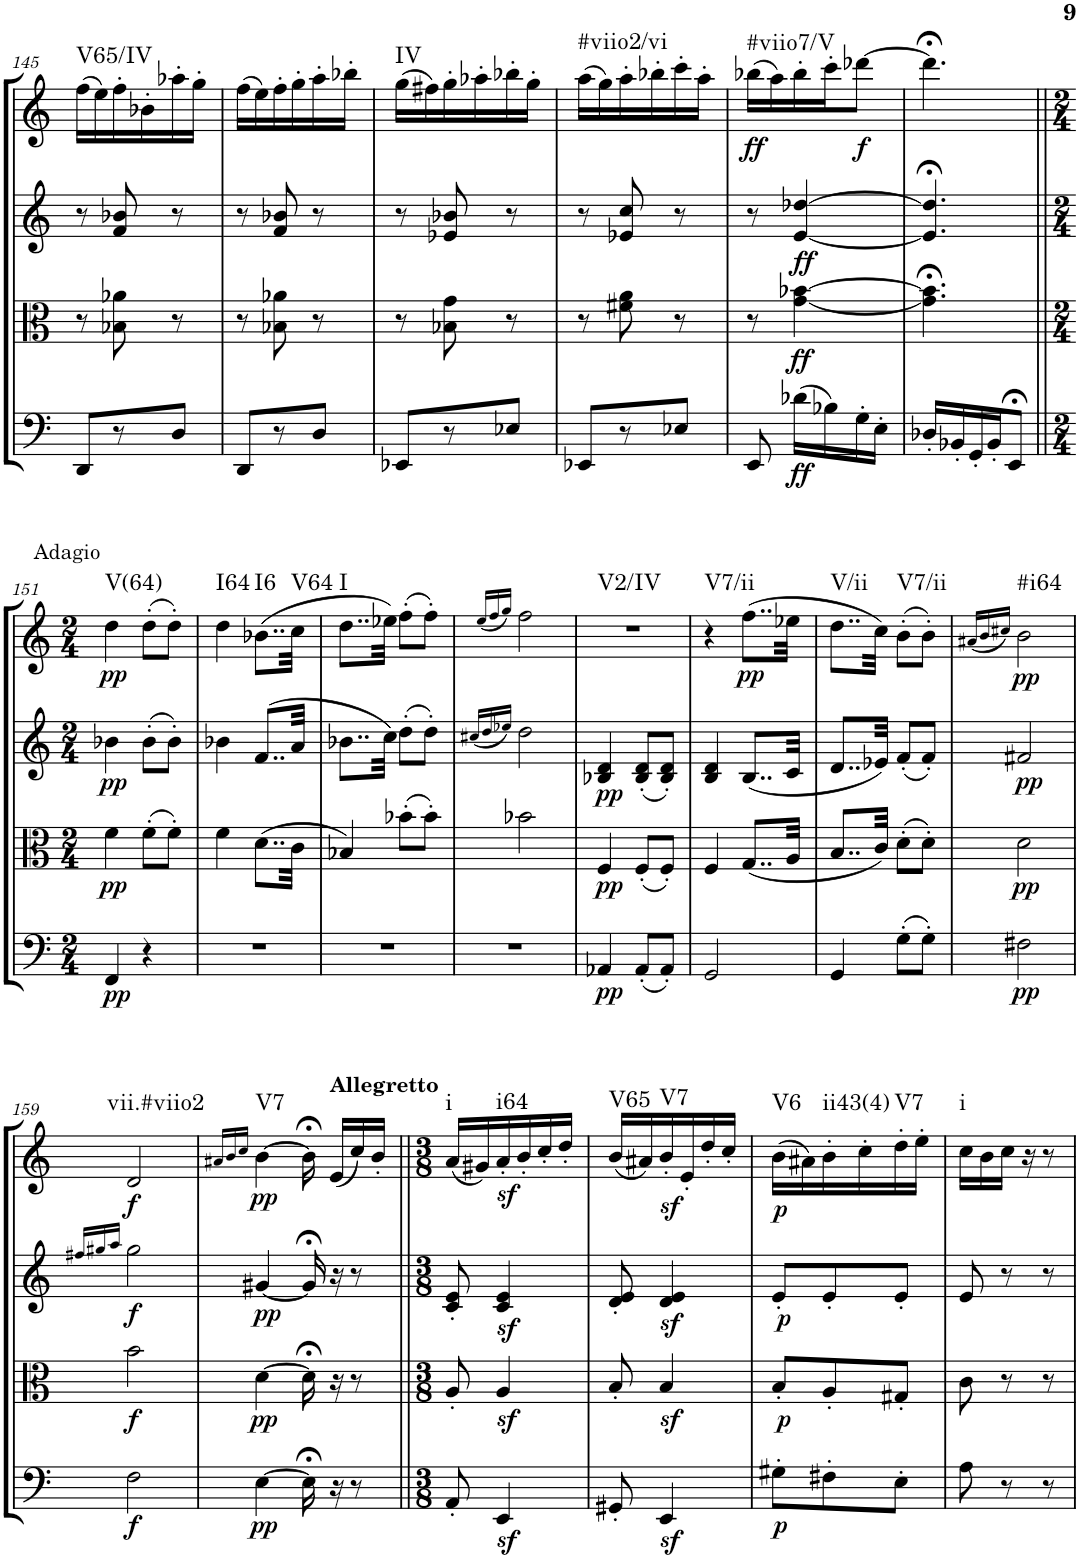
**kern	**dynam	**kern	**dynam	**kern	**dynam	**kern	**dynam	**harte
*part4	*part4	*part3	*part3	*part2	*part2	*part1	*part1	*part1
*staff4	*staff4	*staff3	*staff3	*staff2	*staff2	*staff1	*staff1	*
*I"Violoncello	*	*I"Viola	*	*I"Violin II	*	*I"Violin I	*	*
*I'Vc	*	*I'Vla	*	*I'Vln	*	*I'Vln	*	*
!!LO:PB:g=z
*clefF4	*	*clefC3	*	*clefG2	*	*clefG2	*	*
*k[]	*	*k[]	*	*k[]	*	*k[]	*	*
*M3/8	*	*M3/8	*	*M3/8	*	*M3/8	*	*
=145	=145	=145	=145	=145	=145	=145	=145	=145
!	!	!	!	!	!	!	!	!LO:H:kt=V65/IV
8DD/L	.	8r	.	8r	.	(16ff\LL	.	N
.	.	.	.	.	.	16ee\)	.	.
8r	.	8B-X\ 8a-X\	.	8f/ 8b-X/	.	16ff'\	.	.
.	.	.	.	.	.	16b-X'\	.	.
8D/J	.	8r	.	8r	.	16aa-X'\	.	.
.	.	.	.	.	.	16gg'\JJ	.	.
=146	=146	=146	=146	=146	=146	=146	=146	=146
8DD/L	.	8r	.	8r	.	(16ff\LL	.	.
.	.	.	.	.	.	16ee\)	.	.
8r	.	8B-X\ 8a-X\	.	8f/ 8b-X/	.	16ff'\	.	.
.	.	.	.	.	.	16gg'\	.	.
8D/J	.	8r	.	8r	.	16aa'\	.	.
.	.	.	.	.	.	16bb-X'\JJ	.	.
=147	=147	=147	=147	=147	=147	=147	=147	=147
!	!	!	!	!	!	!	!	!LO:H:kt=IV
8EE-X/L	.	8r	.	8r	.	(16gg\LL	.	N
.	.	.	.	.	.	16ff#X\)	.	.
8r	.	8B-X\ 8g\	.	8e-X/ 8b-X/	.	16gg'\	.	.
.	.	.	.	.	.	16aa-X'\	.	.
8E-X/J	.	8r	.	8r	.	16bb-X'\	.	.
.	.	.	.	.	.	16gg'\JJ	.	.
=148	=148	=148	=148	=148	=148	=148	=148	=148
!	!	!	!	!	!	!	!	!LO:H:kt=#viio2/vi
8EE-X/L	.	8r	.	8r	.	(16aa\LL	.	N
.	.	.	.	.	.	16gg\)	.	.
8r	.	8f#X\ 8a\	.	8e-X/ 8cc/	.	16aa'\	.	.
.	.	.	.	.	.	16bb-X'\	.	.
8E-X/J	.	8r	.	8r	.	16ccc'\	.	.
.	.	.	.	.	.	16aa'\JJ	.	.
=149	=149	=149	=149	=149	=149	=149	=149	=149
!	!	!	!	!	!	!	!LO:DY:b	!LO:H:kt=#viio7/V
8EE/	.	8r	.	8r	.	(16bb-X\LL	ff	N
.	.	.	.	.	.	16aa\)	.	.
!	!LO:DY:b	!	!LO:DY:b	!	!LO:DY:b	!	!	!
(16d-X\LL	ff	[4g\ [4b-X\	ff	[4e/ [4dd-X/	ff	16bb-'\	.	.
16B-X\)	.	.	.	.	.	16ccc'\J	.	.
!	!	!	!	!	!	!	!LO:DY:b	!
16G'\	.	.	.	.	.	[8ddd-X\J	f	.
16E'\JJ	.	.	.	.	.	.	.	.
=150	=150	=150	=150	=150	=150	=150	=150	=150
16D-X'/LL	.	4.g\];< 4.b-\];<	.	4.e/];< 4.dd-/];<	.	4.ddd-;<\]	.	.
16BB-X'/	.	.	.	.	.	.	.	.
16GG'/	.	.	.	.	.	.	.	.
16BB-'/J	.	.	.	.	.	.	.	.
8EE;</J	.	.	.	.	.	.	.	.
!!LO:LB:g=z
=151||	=151||	=151||	=151||	=151||	=151||	=151||	=151||	=151||
*M2/4	*	*M2/4	*	*M2/4	*	*M2/4	*	*
!	!	!	!	!	!	!LO:TX:a:t=Adagio	!	!
!	!LO:DY:b	!	!LO:DY:b	!	!LO:DY:b	!	!LO:DY:b	!LO:H:kt=V(64)
4FF/	pp	4f\	pp	4b-X\	pp	4dd\	pp	N
4r	.	(8f'\L	.	(8b-'\L	.	(8dd'\L	.	.
.	.	8f'\J)	.	8b-'\J)	.	8dd'\J)	.	.
=152	=152	=152	=152	=152	=152	=152	=152	=152
!	!	!	!	!	!	!	!	!LO:H:kt=I64
2r	.	4f\	.	4b-X\	.	4dd\	.	N
!	!	!	!	!	!	!	!	!LO:H:kt=I6
.	.	(8..d\L	.	(8..f/L	.	(8..b-X\L	.	N
!	!	!	!	!	!	!	!	!LO:H:kt=V64
.	.	32c\Jkk	.	32a/Jkk	.	32cc\Jkk	.	N
=153	=153	=153	=153	=153	=153	=153	=153	=153
!	!	!	!	!	!	!	!	!LO:H:kt=I
2r	.	4B-X/)	.	8..b-X\L	.	8..dd\L	.	N
.	.	.	.	32cc\Jkk)	.	32ee-X\Jkk)	.	.
.	.	(8b-X'\L	.	(8dd'\L	.	(8ff'\L	.	.
.	.	8b-'\J)	.	8dd'\J)	.	8ff'\J)	.	.
=154	=154	=154	=154	=154	=154	=154	=154	=154
.	.	.	.	(16qcc#X/LL	.	(16qee/LL	.	.
.	.	.	.	16qdd/	.	16qff/	.	.
.	.	.	.	16qee-X/JJ)	.	16qgg/JJ)	.	.
2r	.	2b-X\	.	2dd\	.	2ff\	.	.
=155	=155	=155	=155	=155	=155	=155	=155	=155
!	!LO:DY:b	!	!LO:DY:b	!	!LO:DY:b	!	!	!LO:H:kt=V2/IV
4AA-X/	pp	4F/	pp	4B-X/ 4d/	pp	2r	.	N
(8AA-'/L	.	(8F'/L	.	(8B-/' 8d/'L	.	.	.	.
8AA-'/J)	.	8F'/J)	.	8B-/' 8d/'J)	.	.	.	.
=156	=156	=156	=156	=156	=156	=156	=156	=156
!	!	!	!	!	!	!	!	!LO:H:kt=V7/ii
2GG/	.	4F/	.	4B/ 4d/	.	4r	.	N
!	!	!	!	!	!	!	!LO:DY:b	!
.	.	(8..G/L	.	(8..B/L	.	(8..ff\L	pp	.
.	.	32A/Jkk	.	32c/Jkk	.	32ee-X\Jkk	.	.
=157	=157	=157	=157	=157	=157	=157	=157	=157
!	!	!	!	!	!	!	!	!LO:H:kt=V/ii
4GG/	.	8..B/L	.	8..d/L	.	8..dd\L	.	N
.	.	32c/Jkk)	.	32e-X/Jkk)	.	32cc\Jkk)	.	.
!	!	!	!	!	!	!	!	!LO:H:kt=V7/ii
(8G'\L	.	(8d'\L	.	(8f'/L	.	(8b'\L	.	N
8G'\J)	.	8d'\J)	.	8f'/J)	.	8b'\J)	.	.
=158	=158	=158	=158	=158	=158	=158	=158	=158
.	.	.	.	.	.	(16qa#X/LL	.	.
.	.	.	.	.	.	16qb/	.	.
.	.	.	.	.	.	16qcc#X/JJ)	.	.
!	!LO:DY:b	!	!LO:DY:b	!	!LO:DY:b	!	!LO:DY:b	!LO:H:kt=#i64
2F#X\	pp	2d\	pp	2f#X/	pp	2b\	pp	N
!!LO:LB:g=z
=159	=159	=159	=159	=159	=159	=159	=159	=159
.	.	.	.	16qff#X/LL	.	.	.	.
.	.	.	.	16qgg#X/	.	.	.	.
.	.	.	.	16qaa/JJ	.	.	.	.
!	!LO:DY:b	!	!LO:DY:b	!	!LO:DY:b	!	!LO:DY:b	!LO:H:kt=vii.#viio2
2F\	f	2b\	f	2gg#\	f	2d/	f	N
=160	=160	=160	=160	=160	=160	=160	=160	=160
.	.	.	.	.	.	16qa#X/LL	.	.
.	.	.	.	.	.	16qb/	.	.
.	.	.	.	.	.	16qcc/JJ	.	.
!	!LO:DY:b	!	!LO:DY:b	!	!LO:DY:b	!	!LO:DY:b	!LO:H:kt=V7
[4E\	pp	[4d\	pp	[4g#X/	pp	[4b\	pp	N
16E;<\]	.	16d;<\]	.	16g#;</]	.	16b;<\]	.	.
!	!	!	!	!	!	!LO:TX:a:B:t=Allegretto	!	!
16r	.	16r	.	16r	.	(16e/LL	.	.
8r	.	8r	.	8r	.	16cc/)	.	.
.	.	.	.	.	.	16b'/JJ	.	.
=161||	=161||	=161||	=161||	=161||	=161||	=161||	=161||	=161||
*M3/8	*	*M3/8	*	*M3/8	*	*M3/8	*	*
!	!	!	!	!	!	!	!	!LO:H:kt=i
8AA'/	.	8A'/	.	8c/' 8e/'	.	(16a/LL	.	N
.	.	.	.	.	.	16g#X/)	.	.
!	!	!	!	!	!	!	!LO:DY:b	!LO:H:kt=i64
4EEz</	.	4Az</	.	4c/z< 4e/z<	.	16a'/	sf	N
.	.	.	.	.	.	16b'/	.	.
.	.	.	.	.	.	16cc'/	.	.
.	.	.	.	.	.	16dd'/JJ	.	.
=162	=162	=162	=162	=162	=162	=162	=162	=162
!	!	!	!	!	!	!	!	!LO:H:kt=V65
8GG#X'/	.	8B'/	.	8d/' 8e/'	.	(16b/LL	.	N
.	.	.	.	.	.	16a#X/)	.	.
!	!	!	!	!	!	!	!LO:DY:b	!LO:H:kt=V7
4EEz</	.	4Bz</	.	4d/z< 4e/z<	.	16b'/	sf	N
.	.	.	.	.	.	16e'/	.	.
.	.	.	.	.	.	16dd'/	.	.
.	.	.	.	.	.	16cc'/JJ	.	.
=163	=163	=163	=163	=163	=163	=163	=163	=163
!	!LO:DY:b	!	!LO:DY:b	!	!LO:DY:b	!	!LO:DY:b	!LO:H:kt=V6
8G#X'\L	p	8B'/L	p	8e'/L	p	(16b\LL	p	N
.	.	.	.	.	.	16a#X\)	.	.
!	!	!	!	!	!	!	!	!LO:H:kt=ii43(4)
8F#X'\	.	8A'/	.	8e'/	.	16b'\	.	N
.	.	.	.	.	.	16cc'\	.	.
!	!	!	!	!	!	!	!	!LO:H:kt=V7
8E'\J	.	8G#X'/J	.	8e'/J	.	16dd'\	.	N
.	.	.	.	.	.	16ee'\JJ	.	.
=164	=164	=164	=164	=164	=164	=164	=164	=164
!	!	!	!	!	!	!	!	!LO:H:kt=i
8A\	.	8c\	.	8e/	.	16cc\LL	.	N
.	.	.	.	.	.	16b\	.	.
8r	.	8r	.	8r	.	16cc\JJ	.	.
.	.	.	.	.	.	16r	.	.
8r	.	8r	.	8r	.	8r	.	.
=	=	=	=	=	=	=	=	=
*-	*-	*-	*-	*-	*-	*-	*-	*-
